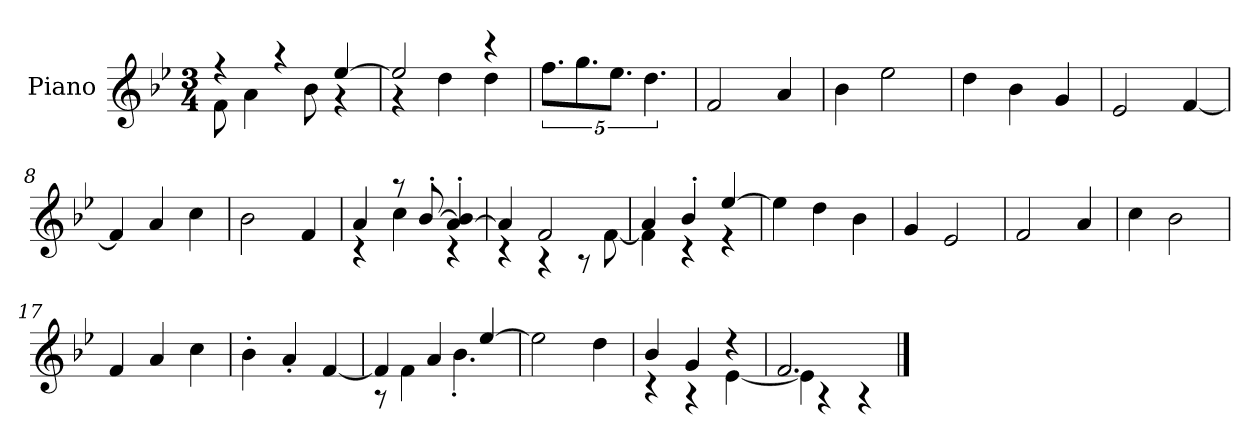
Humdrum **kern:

**kern
*part1
*staff1
*I"Piano
*I'P-no
*clefG2
*k[b-e-]
*M3/4
*MM178
=1
*^
4r	8f\
.	4a\
4r	.
.	8b-\
[4ee-/	4r
=2	=2
2ee-/]	4r
.	4dd\
4r	4dd\
*v	*v
=3
10.ff\L
10.gg\
10.ee-\J
5.dd\
=4
2f/
4a/
=5
4b-\
2ee-\
=6
4dd\
4b-\
4g/
=7
2e-/
[4f/
=8
4f/]
4a/
4cc\
=9
2b-\
4f/
!!LO:LB:g=z
=10
*^
4a/	4r
8r	4cc\
[8b-'/	.
[4a/' 4b-/]'	4r
=11	=11
4a/]	4r
2f/	4r
.	8r
.	[8f\
=12	=12
4a/	4f\]
4b-'/	4r
[4ee-/	4r
*v	*v
=13
4ee-\]
4dd\
4b-\
=14
4g/
2e-/
=15
2f/
4a/
=16
4cc\
2b-\
=17
4f/
4a/
4cc\
=18
4b-'\
4a'/
[4f/
=19
*^
4f/]	8r
.	4f\
4a/	.
.	4.b-'\
[4ee-/	.
*v	*v
=20
2ee-\]
4dd\
!!LO:LB:g=z
=21
*^
4b-/	4r
4g/	4r
4r	[4e-\
=22	=22
2.f/	4e-\]
.	4r
.	4r
*v	*v
==
*-
